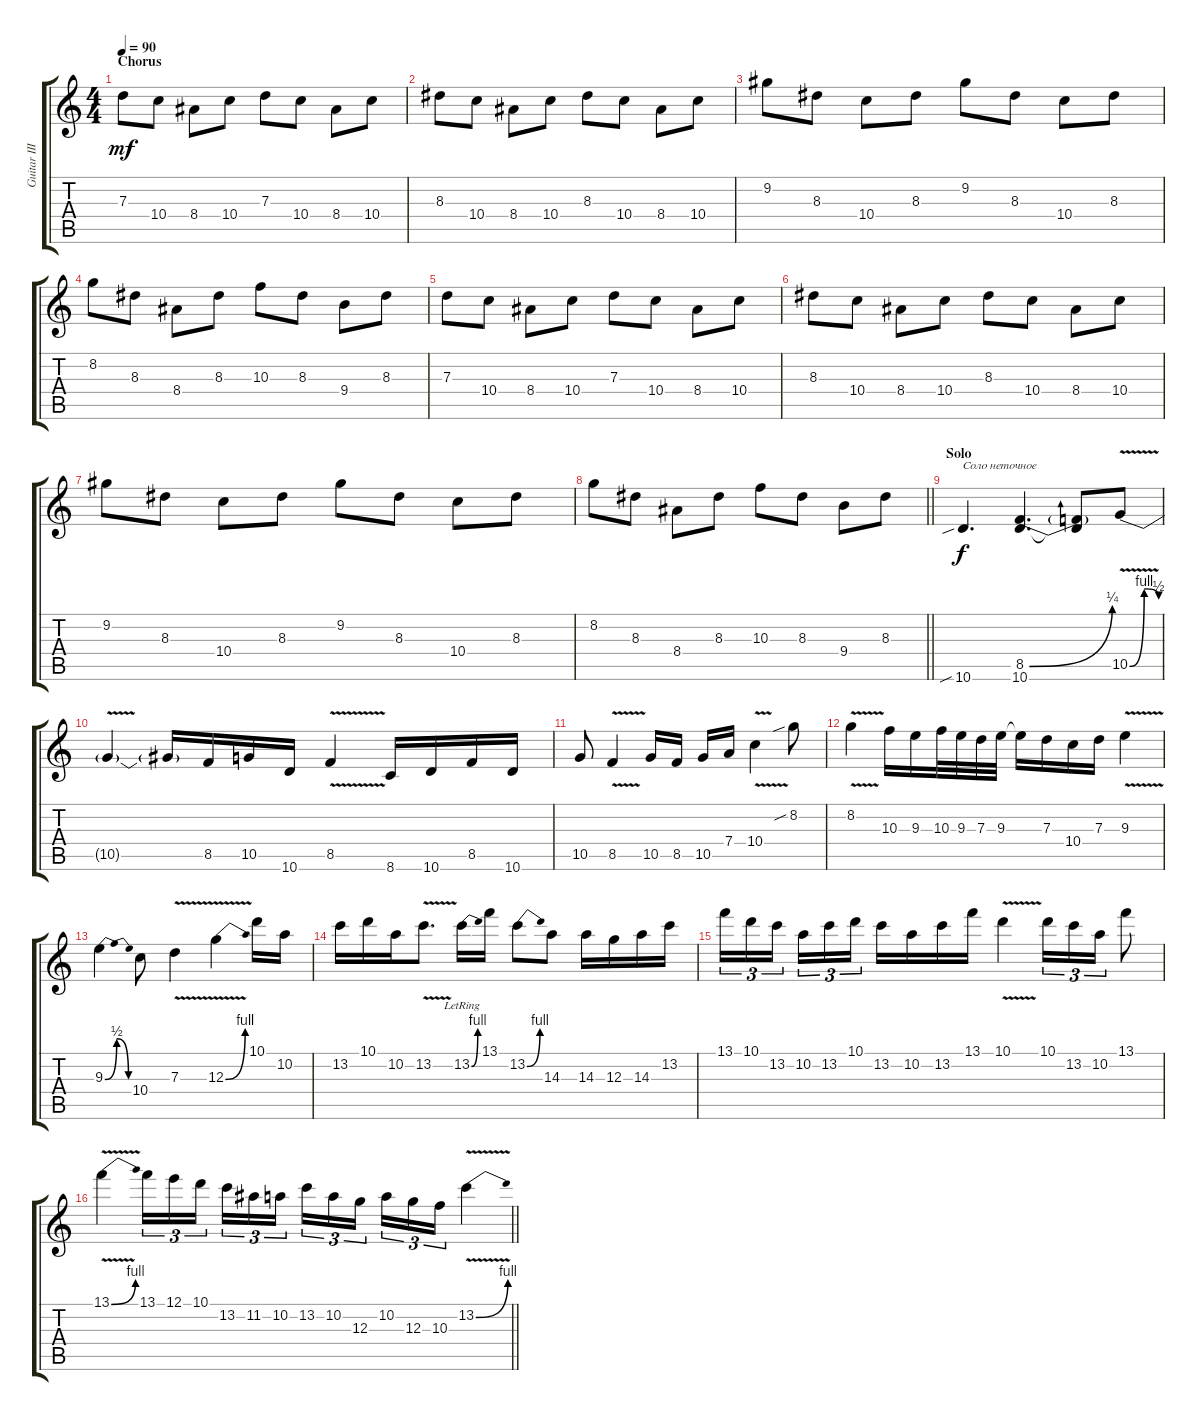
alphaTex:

\track ("Guitar III" "Guitar III") {mute instrument distortionguitar}
\staff {score tabs}
\tuning (E4 B3 G3 D3 A2 E2) {hide}
\ts (4 4)
\section ("" "Chorus")
\tempo 90
\clef g2
\ks c
7.3.8{dy mf} 10.4.8 8.4.8 10.4.8 7.3.8 10.4.8 8.4.8 10.4.8 |
8.3.8 10.4.8 8.4.8 10.4.8 8.3.8 10.4.8 8.4.8 10.4.8 |
9.2.8 8.3.8 10.4.8 8.3.8 9.2.8 8.3.8 10.4.8 8.3.8 |
8.2.8 8.3.8 8.4.8 8.3.8 10.3.8 8.3.8 9.4.8 8.3.8 |
7.3.8 10.4.8 8.4.8 10.4.8 7.3.8 10.4.8 8.4.8 10.4.8 |
8.3.8 10.4.8 8.4.8 10.4.8 8.3.8 10.4.8 8.4.8 10.4.8 |
9.2.8 8.3.8 10.4.8 8.3.8 9.2.8 8.3.8 10.4.8 8.3.8 |
\barLineRight lightlight
8.2.8 8.3.8 8.4.8 8.3.8 10.3.8 8.3.8 9.4.8 8.3.8 |
\section ("" "Solo")
10.6{sib}.4{d txt "Соло неточное" dy f volume 13 instrument distortionguitar} (8.5{be (bend 0 0 60 1)} 10.6).4{d} (8.5{t} 10.6{t}).8 10.5{be (bendrelease 0 0 29 4 46 4 60 2) v}.8 |
10.5{t}.4 10.5{t}.16 8.5.16 10.5.16 10.6.16 8.5{v}.4 8.6.16 10.6.16 8.5.16 10.6.16 |
10.5.8 8.5{v}.4 10.5.16 8.5.16 10.5.16 7.4.16 10.4{v}.4 8.2{sib}.8 |
8.2{v}.4 10.3.16 9.3.16 10.3.32 9.3.32 7.3.32 9.3.32 9.3{t}.16 7.3.16 10.4.16 7.3.16 9.3{v}.4 |
9.3{be (bendrelease 0 0 22 2 42 2 60 0)}.4 10.4.8 7.3{v}.4 12.3{be (bend 0 0 60 4) v}.4 10.1.16 10.2.16 |
13.2.16 10.1.16 10.2.16 13.2{v}.8{d} 13.2{be (bend 0 0 60 4) lr}.16 13.1.16 13.2{be (bend 0 0 60 4)}.8 14.3.8 14.3.16 12.3.16 14.3.16 13.2.16 |
13.1.16{tu (3 2)} 10.1.16{tu (3 2)} 13.2.16{tu (3 2) beam splitsecondary} 10.2.16{tu (3 2)} 13.2.16{tu (3 2)} 10.1.16{tu (3 2)} 13.2.16 10.2.16 13.2.16 13.1.16 10.1{v}.4 10.1.16{tu (3 2)} 13.2.16{tu (3 2)} 10.2.16{tu (3 2)} 13.1.8 |
\barLineRight lightlight
13.1{be (bend 0 0 60 4) v}.4 13.1.16{tu (3 2)} 12.1.16{tu (3 2)} 10.1.16{tu (3 2) beam splitsecondary} 13.2.16{tu (3 2)} 11.2.16{tu (3 2)} 10.2.16{tu (3 2)} 13.2.16{tu (3 2)} 10.2.16{tu (3 2)} 12.3.16{tu (3 2) beam splitsecondary} 10.2.16{tu (3 2)} 12.3.16{tu (3 2)} 10.3.16{tu (3 2)} 13.2{be (bend 0 0 60 4) v}.4
